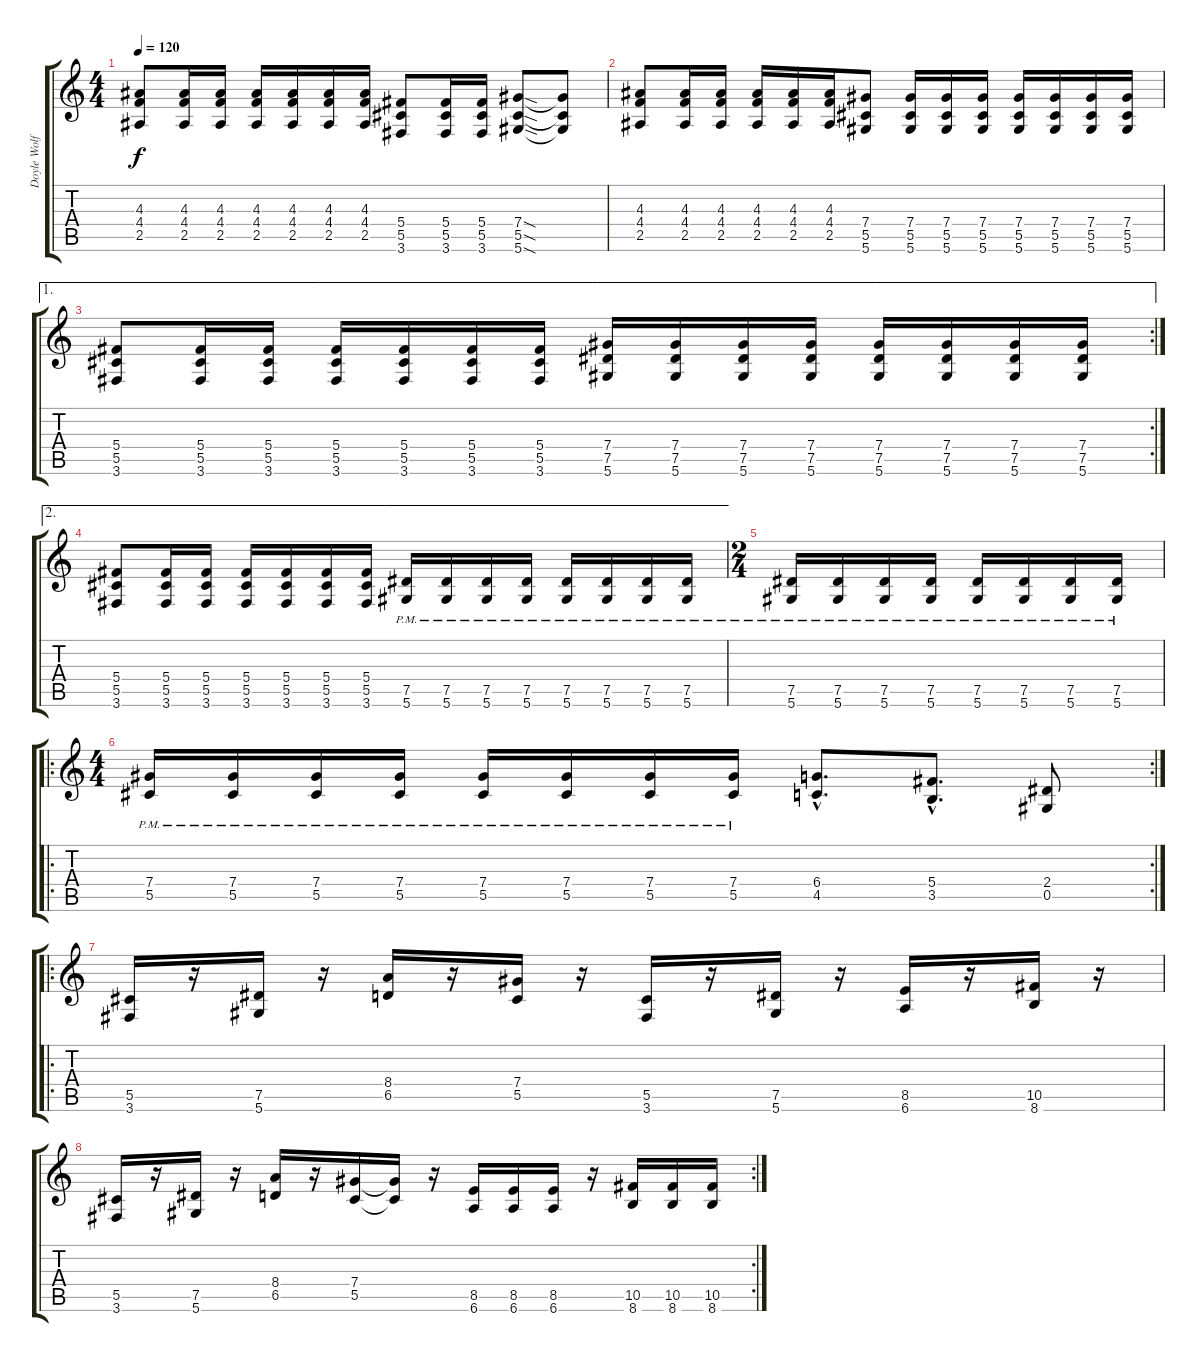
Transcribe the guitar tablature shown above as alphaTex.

\track ("Doyle Wolfgang Von Frankenstein" "Doyle Wolf") {instrument overdrivenguitar}
\staff {score tabs}
\tuning (Eb4 Bb3 Gb3 Db3 Ab2 Eb2) {hide}
\ts (4 4)
\tempo 120
\clef g2
\ks c
(4.3 4.4 2.5).8{dy f} (4.3 4.4 2.5).16 (4.3 4.4 2.5).16 (4.3 4.4 2.5).16 (4.3 4.4 2.5).16 (4.3 4.4 2.5).16 (4.3 4.4 2.5).16 (5.4 5.5 3.6).8 (5.4 5.5 3.6).16 (5.4 5.5 3.6).16 (7.4{sod} 5.5{sod} 5.6{sod}).8 (7.4{t} 5.5{t} 5.6{t}).8 |
(4.3 4.4 2.5).8 (4.3 4.4 2.5).16 (4.3 4.4 2.5).16 (4.3 4.4 2.5).16 (4.3 4.4 2.5).16 (4.3 4.4 2.5).16 (7.4 5.5 5.6).8 (7.4 5.5 5.6).16 (7.4 5.5 5.6).16 (7.4 5.5 5.6).16 (7.4 5.5 5.6).16 (7.4 5.5 5.6).16 (7.4 5.5 5.6).16 (7.4 5.5 5.6).16 |
\ae 1
\rc 2
(5.4 5.5 3.6).8 (5.4 5.5 3.6).16 (5.4 5.5 3.6).16 (5.4 5.5 3.6).16 (5.4 5.5 3.6).16 (5.4 5.5 3.6).16 (5.4 5.5 3.6).16 (7.4 7.5 5.6).16 (7.4 7.5 5.6).16 (7.4 7.5 5.6).16 (7.4 7.5 5.6).16 (7.4 7.5 5.6).16 (7.4 7.5 5.6).16 (7.4 7.5 5.6).16 (7.4 7.5 5.6).16 |
\ae 2
(5.4 5.5 3.6).8 (5.4 5.5 3.6).16 (5.4 5.5 3.6).16 (5.4 5.5 3.6).16 (5.4 5.5 3.6).16 (5.4 5.5 3.6).16 (5.4 5.5 3.6).16 (7.5{pm} 5.6{pm}).16 (7.5{pm} 5.6{pm}).16 (7.5{pm} 5.6{pm}).16 (7.5{pm} 5.6{pm}).16 (7.5{pm} 5.6{pm}).16 (7.5{pm} 5.6{pm}).16 (7.5{pm} 5.6{pm}).16 (7.5{pm} 5.6{pm}).16 |
\ts (2 4)
(7.5{pm} 5.6{pm}).16 (7.5{pm} 5.6{pm}).16 (7.5{pm} 5.6{pm}).16 (7.5{pm} 5.6{pm}).16 (7.5{pm} 5.6{pm}).16 (7.5{pm} 5.6{pm}).16 (7.5{pm} 5.6{pm}).16 (7.5{pm} 5.6{pm}).16 |
\ro
\rc 2
\ts (4 4)
(7.4{pm} 5.5{pm}).16 (7.4{pm} 5.5{pm}).16 (7.4{pm} 5.5{pm}).16 (7.4{pm} 5.5{pm}).16 (7.4{pm} 5.5{pm}).16 (7.4{pm} 5.5{pm}).16 (7.4{pm} 5.5{pm}).16 (7.4{pm} 5.5{pm}).16 (6.4{hac} 4.5{hac}).8{d} (5.4{hac} 3.5{hac}).8{d} (2.4 0.5).8 |
\ro
(5.5 3.6).16 r.16 (7.5 5.6).16 r.16 (8.4 6.5).16 r.16 (7.4 5.5).16 r.16 (5.5 3.6).16 r.16 (7.5 5.6).16 r.16 (8.5 6.6).16 r.16 (10.5 8.6).16 r.16 |
\rc 2
(5.5 3.6).16 r.16 (7.5 5.6).16 r.16 (8.4 6.5).16 r.16 (7.4 5.5).16 (7.4{t} 5.5{t}).16 r.16 (8.5 6.6).16 (8.5 6.6).16 (8.5 6.6).16 r.16 (10.5 8.6).16 (10.5 8.6).16 (10.5 8.6).16
